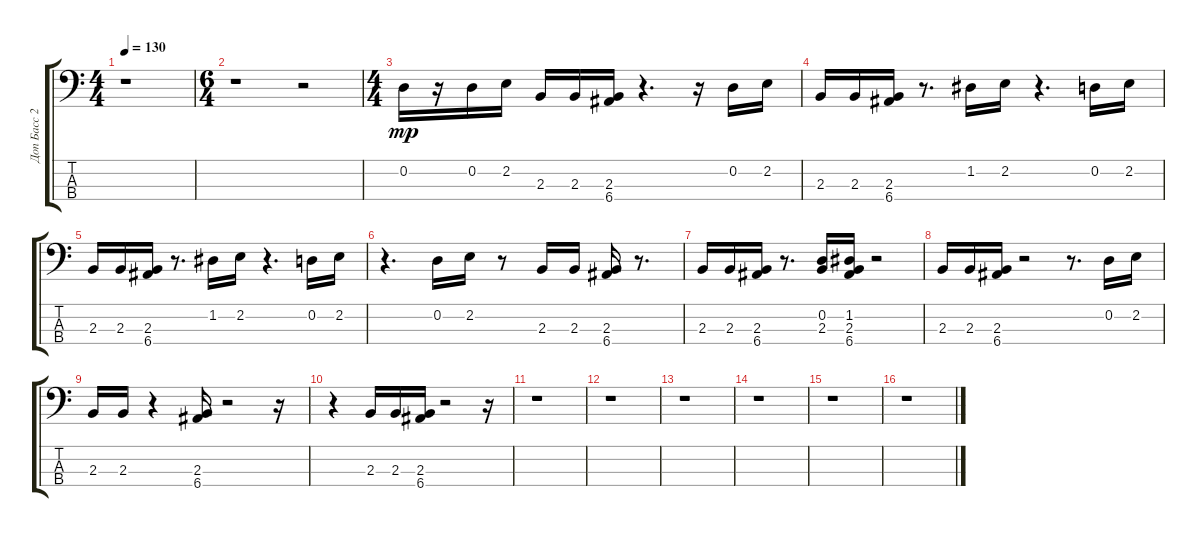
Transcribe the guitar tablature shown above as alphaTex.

\track ("Доп Басс 2" "Доп Басс 2") {instrument acousticguitarsteel}
\staff {score tabs}
\tuning (G2 D2 A1 E1) {hide}
\ts (4 4)
\tempo 130
\clef f4
\ks c
r.1{dy mp} |
\ts (6 4)
r.1 r.2 |
\ts (4 4)
0.2.16 r.16 0.2.16 2.2.16 2.3.16 2.3.16 (2.3 6.4).16 r.4{d} r.16 0.2.16 2.2.16 |
2.3.16 2.3.16 (2.3 6.4).16 r.8{d} 1.2.16 2.2.16 r.4{d} 0.2.16 2.2.16 |
2.3.16 2.3.16 (2.3 6.4).16 r.8{d} 1.2.16 2.2.16 r.4{d} 0.2.16 2.2.16 |
r.4{d} 0.2.16 2.2.16 r.8 2.3.16 2.3.16 (2.3 6.4).16 r.8{d} |
2.3.16 2.3.16 (2.3 6.4).16 r.8{d} (0.2 2.3).16 (1.2 2.3 6.4).16 r.2 |
2.3.16 2.3.16 (2.3 6.4).16 r.2 r.8{d} 0.2.16 2.2.16 |
2.3.16 2.3.16 r.4 (2.3 6.4).16 r.2 r.16 |
r.4 2.3.16 2.3.16 (2.3 6.4).16 r.2 r.16 |
r.1 |
r.1 |
r.1 |
r.1 |
r.1 |
r.1
